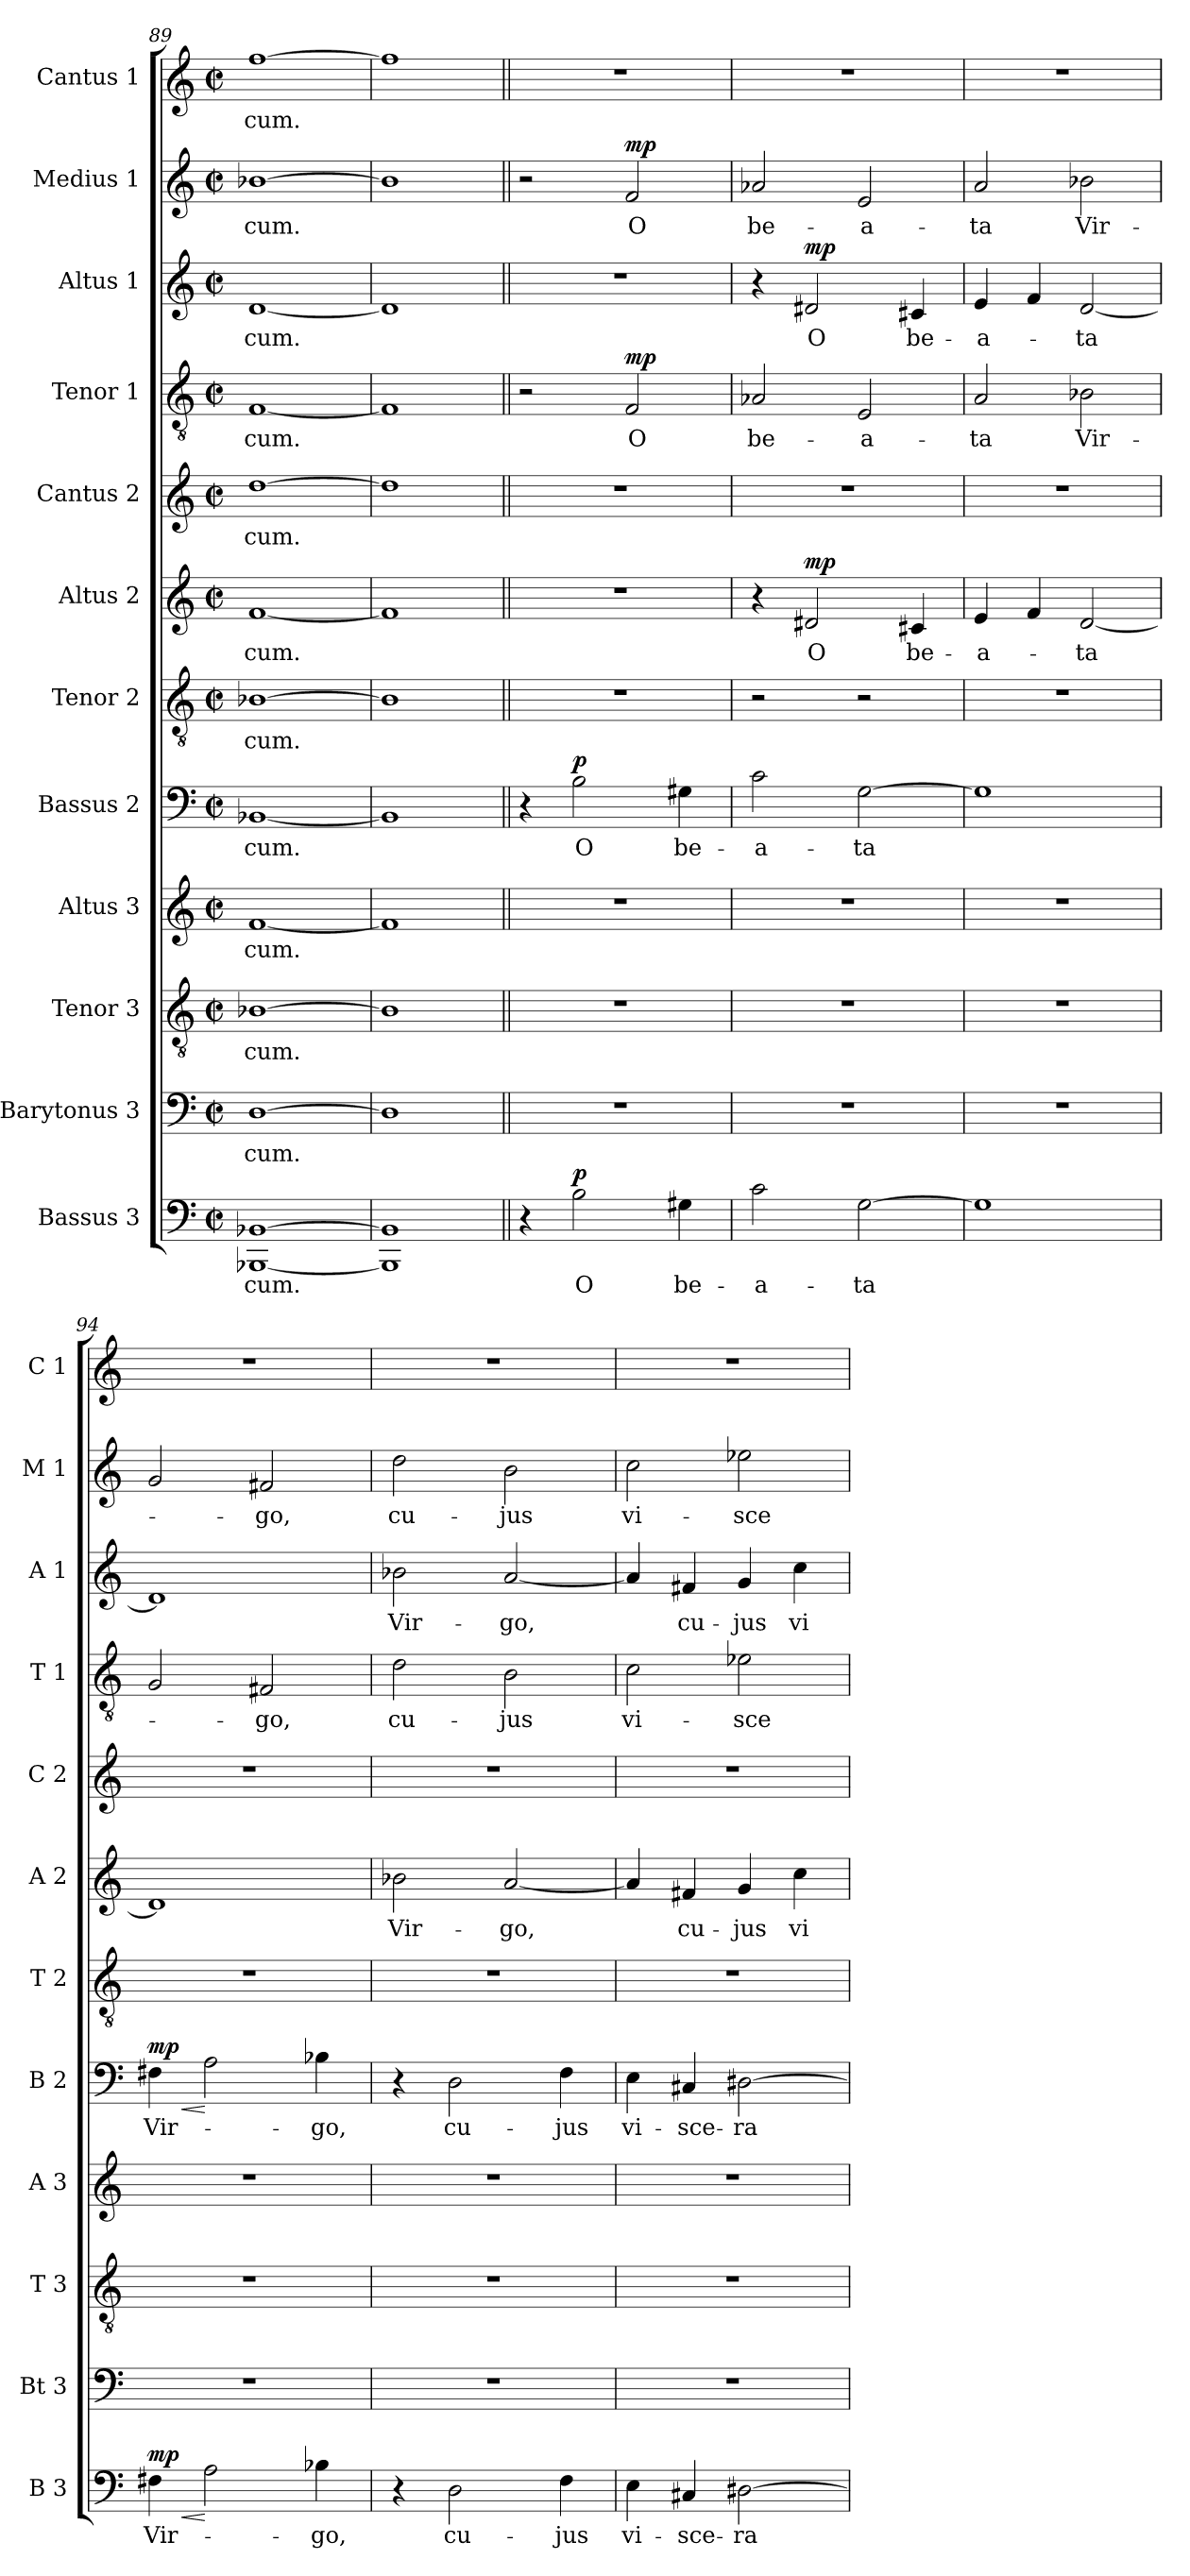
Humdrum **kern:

**kern	**text	**dynam	**kern	**text	**kern	**text	**kern	**text	**kern	**text	**dynam	**kern	**text	**kern	**text	**dynam	**kern	**text	**kern	**text	**dynam	**kern	**text	**dynam	**kern	**text	**dynam	**kern	**text
*part12	*part12	*part12	*part11	*part11	*part10	*part10	*part9	*part9	*part8	*part8	*part8	*part7	*part7	*part6	*part6	*part6	*part5	*part5	*part4	*part4	*part4	*part3	*part3	*part3	*part2	*part2	*part2	*part1	*part1
*staff12	*staff12	*staff12	*staff11	*staff11	*staff10	*staff10	*staff9	*staff9	*staff8	*staff8	*staff8	*staff7	*staff7	*staff6	*staff6	*staff6	*staff5	*staff5	*staff4	*staff4	*staff4	*staff3	*staff3	*staff3	*staff2	*staff2	*staff2	*staff1	*staff1
*I"Bassus 3	*	*	*I"Barytonus 3	*	*I"Tenor 3	*	*I"Altus 3	*	*I"Bassus 2	*	*	*I"Tenor 2	*	*I"Altus 2	*	*	*I"Cantus 2	*	*I"Tenor 1	*	*	*I"Altus 1	*	*	*I"Medius 1	*	*	*I"Cantus 1	*
*I'B 3	*	*	*I'Bt 3	*	*I'T 3	*	*I'A 3	*	*I'B 2	*	*	*I'T 2	*	*I'A 2	*	*	*I'C 2	*	*I'T 1	*	*	*I'A 1	*	*	*I'M 1	*	*	*I'C 1	*
*clefF4	*	*	*clefF4	*	*clefGv2	*	*clefG2	*	*clefF4	*	*	*clefGv2	*	*clefG2	*	*	*clefG2	*	*clefGv2	*	*	*clefG2	*	*	*clefG2	*	*	*clefG2	*
*k[]	*	*	*k[]	*	*k[]	*	*k[]	*	*k[]	*	*	*k[]	*	*k[]	*	*	*k[]	*	*k[]	*	*	*k[]	*	*	*k[]	*	*	*k[]	*
*C:	*	*	*C:	*	*C:	*	*C:	*	*C:	*	*	*C:	*	*C:	*	*	*C:	*	*C:	*	*	*C:	*	*	*C:	*	*	*C:	*
*M2/2	*	*	*M2/2	*	*M2/2	*	*M2/2	*	*M2/2	*	*	*M2/2	*	*M2/2	*	*	*M2/2	*	*M2/2	*	*	*M2/2	*	*	*M2/2	*	*	*M2/2	*
*met(c|)	*	*	*met(c|)	*	*met(c|)	*	*met(c|)	*	*met(c|)	*	*	*met(c|)	*	*met(c|)	*	*	*met(c|)	*	*met(c|)	*	*	*met(c|)	*	*	*met(c|)	*	*	*met(c|)	*
=89	=89	=89	=89	=89	=89	=89	=89	=89	=89	=89	=89	=89	=89	=89	=89	=89	=89	=89	=89	=89	=89	=89	=89	=89	=89	=89	=89	=89	=89
!	!LO:LY:b	!	!	!LO:LY:b	!	!LO:LY:b	!	!LO:LY:b	!	!LO:LY:b	!	!	!LO:LY:b	!	!LO:LY:b	!	!	!LO:LY:b	!	!LO:LY:b	!	!	!LO:LY:b	!	!	!LO:LY:b	!	!	!LO:LY:b
[1BBB-X [1BB-X!	-cum.	.	[1D	-cum.	[1B-X	-cum.	[1f	-cum.	[1BB-X	-cum.	.	[1B-X	-cum.	[1f	-cum.	.	[1dd	-cum.	[1F	-cum.	.	[1d	-cum.	.	[1b-X	-cum.	.	[1ff	-cum.
=90	=90	=90	=90	=90	=90	=90	=90	=90	=90	=90	=90	=90	=90	=90	=90	=90	=90	=90	=90	=90	=90	=90	=90	=90	=90	=90	=90	=90	=90
1BBB-] 1BB-!]	.	.	1D]	.	1B-]	.	1f]	.	1BB-]	.	.	1B-]	.	1f]	.	.	1dd]	.	1F]	.	.	1d]	.	.	1b-]	.	.	1ff]	.
=91||	=91||	=91||	=91||	=91||	=91||	=91||	=91||	=91||	=91||	=91||	=91||	=91||	=91||	=91||	=91||	=91||	=91||	=91||	=91||	=91||	=91||	=91||	=91||	=91||	=91||	=91||	=91||	=91||	=91||
!!LO:REH:place=s1:a:B:fs=9.6:t=G
4r	.	.	1r	.	1r	.	1r	.	4r	.	.	1r	.	1r	.	.	1r	.	2r	.	.	1r	.	.	2r	.	.	1r	.
!	!LO:LY:b	!LO:DY:a	!	!	!	!	!	!	!	!LO:LY:b	!LO:DY:a	!	!	!	!	!	!	!	!	!	!	!	!	!	!	!	!	!	!
2B\	O	p	.	.	.	.	.	.	2B\	O	p	.	.	.	.	.	.	.	.	.	.	.	.	.	.	.	.	.	.
!	!	!	!	!	!	!	!	!	!	!	!	!	!	!	!	!	!	!	!	!LO:LY:b	!LO:DY:a	!	!	!	!	!LO:LY:b	!LO:DY:a	!	!
.	.	.	.	.	.	.	.	.	.	.	.	.	.	.	.	.	.	.	2F/	O	mp	.	.	.	2f/	O	mp	.	.
!	!LO:LY:b	!	!	!	!	!	!	!	!	!LO:LY:b	!	!	!	!	!	!	!	!	!	!	!	!	!	!	!	!	!	!	!
4G#X\	be-	.	.	.	.	.	.	.	4G#X\	be-	.	.	.	.	.	.	.	.	.	.	.	.	.	.	.	.	.	.	.
=92	=92	=92	=92	=92	=92	=92	=92	=92	=92	=92	=92	=92	=92	=92	=92	=92	=92	=92	=92	=92	=92	=92	=92	=92	=92	=92	=92	=92	=92
!	!LO:LY:b	!	!	!	!	!	!	!	!	!LO:LY:b	!	!	!	!	!	!	!	!	!	!LO:LY:b	!	!	!	!	!	!LO:LY:b	!	!	!
2c\	-a-	.	1r	.	1r	.	1r	.	2c\	-a-	.	2r	.	4r	.	.	1r	.	2A-X/	be-	.	4r	.	.	2a-X/	be-	.	1r	.
!	!	!	!	!	!	!	!	!	!	!	!	!	!	!	!LO:LY:b	!LO:DY:a	!	!	!	!	!	!	!LO:LY:b	!LO:DY:a	!	!	!	!	!
.	.	.	.	.	.	.	.	.	.	.	.	.	.	2d#X/	O	mp	.	.	.	.	.	2d#X/	O	mp	.	.	.	.	.
!	!LO:LY:b	!	!	!	!	!	!	!	!	!LO:LY:b	!	!	!	!	!	!	!	!	!	!LO:LY:b	!	!	!	!	!	!LO:LY:b	!	!	!
[2G\	-ta	.	.	.	.	.	.	.	[2G\	-ta	.	2r	.	.	.	.	.	.	2E/	-a-	.	.	.	.	2e/	-a-	.	.	.
!	!	!	!	!	!	!	!	!	!	!	!	!	!	!	!LO:LY:b	!	!	!	!	!	!	!	!LO:LY:b	!	!	!	!	!	!
.	.	.	.	.	.	.	.	.	.	.	.	.	.	4c#X/	be-	.	.	.	.	.	.	4c#X/	be-	.	.	.	.	.	.
=93	=93	=93	=93	=93	=93	=93	=93	=93	=93	=93	=93	=93	=93	=93	=93	=93	=93	=93	=93	=93	=93	=93	=93	=93	=93	=93	=93	=93	=93
!	!	!	!	!	!	!	!	!	!	!	!	!	!	!	!LO:LY:b	!	!	!	!	!LO:LY:b	!	!	!LO:LY:b	!	!	!LO:LY:b	!	!	!
1G]	.	.	1r	.	1r	.	1r	.	1G]	.	.	1r	.	4e/	-a-	.	1r	.	2A/	-ta	.	4e/	-a-	.	2a/	-ta	.	1r	.
.	.	.	.	.	.	.	.	.	.	.	.	.	.	4f/	.	.	.	.	.	.	.	4f/	.	.	.	.	.	.	.
!	!	!	!	!	!	!	!	!	!	!	!	!	!	!	!LO:LY:b	!	!	!	!	!LO:LY:b	!	!	!LO:LY:b	!	!	!LO:LY:b	!	!	!
.	.	.	.	.	.	.	.	.	.	.	.	.	.	[2d/	-ta	.	.	.	2B-X\	Vir-	.	[2d/	-ta	.	2b-X\	Vir-	.	.	.
=94	=94	=94	=94	=94	=94	=94	=94	=94	=94	=94	=94	=94	=94	=94	=94	=94	=94	=94	=94	=94	=94	=94	=94	=94	=94	=94	=94	=94	=94
!	!LO:LY:b	!LO:HP:b	!	!	!	!	!	!	!	!LO:LY:b	!LO:HP:b	!	!	!	!	!	!	!	!	!	!	!	!	!	!	!	!	!	!
!	!	!LO:DY:n=1:a	!	!	!	!	!	!	!	!	!LO:DY:n=1:a	!	!	!	!	!	!	!	!	!	!	!	!	!	!	!	!	!	!
4F#X\	Vir-	< mp	1r	.	1r	.	1r	.	4F#X\	Vir-	< mp	1r	.	1d]	.	.	1r	.	2G/	.	.	1d]	.	.	2g/	.	.	1r	.
2A\	.	[	.	.	.	.	.	.	2A\	.	[	.	.	.	.	.	.	.	.	.	.	.	.	.	.	.	.	.	.
!	!	!	!	!	!	!	!	!	!	!	!	!	!	!	!	!	!	!	!	!LO:LY:b	!	!	!	!	!	!LO:LY:b	!	!	!
.	.	.	.	.	.	.	.	.	.	.	.	.	.	.	.	.	.	.	2F#X/	-go,	.	.	.	.	2f#X/	-go,	.	.	.
!	!LO:LY:b	!	!	!	!	!	!	!	!	!LO:LY:b	!	!	!	!	!	!	!	!	!	!	!	!	!	!	!	!	!	!	!
4B-X\	-go,	.	.	.	.	.	.	.	4B-X\	-go,	.	.	.	.	.	.	.	.	.	.	.	.	.	.	.	.	.	.	.
!!LO:PB:g=z
=95	=95	=95	=95	=95	=95	=95	=95	=95	=95	=95	=95	=95	=95	=95	=95	=95	=95	=95	=95	=95	=95	=95	=95	=95	=95	=95	=95	=95	=95
!	!	!	!	!	!	!	!	!	!	!	!	!	!	!	!LO:LY:b	!	!	!	!	!LO:LY:b	!	!	!LO:LY:b	!	!	!LO:LY:b	!	!	!
4r	.	.	1r	.	1r	.	1r	.	4r	.	.	1r	.	2b-X\	Vir-	.	1r	.	2d\	cu-	.	2b-X\	Vir-	.	2dd\	cu-	.	1r	.
!	!LO:LY:b	!	!	!	!	!	!	!	!	!LO:LY:b	!	!	!	!	!	!	!	!	!	!	!	!	!	!	!	!	!	!	!
2D\	cu-	.	.	.	.	.	.	.	2D\	cu-	.	.	.	.	.	.	.	.	.	.	.	.	.	.	.	.	.	.	.
!	!	!	!	!	!	!	!	!	!	!	!	!	!	!	!LO:LY:b	!	!	!	!	!LO:LY:b	!	!	!LO:LY:b	!	!	!LO:LY:b	!	!	!
.	.	.	.	.	.	.	.	.	.	.	.	.	.	[2a/	-go,	.	.	.	2B\	-jus	.	[2a/	-go,	.	2b\	-jus	.	.	.
!	!LO:LY:b	!	!	!	!	!	!	!	!	!LO:LY:b	!	!	!	!	!	!	!	!	!	!	!	!	!	!	!	!	!	!	!
4F\	-jus	.	.	.	.	.	.	.	4F\	-jus	.	.	.	.	.	.	.	.	.	.	.	.	.	.	.	.	.	.	.
=96	=96	=96	=96	=96	=96	=96	=96	=96	=96	=96	=96	=96	=96	=96	=96	=96	=96	=96	=96	=96	=96	=96	=96	=96	=96	=96	=96	=96	=96
!	!LO:LY:b	!	!	!	!	!	!	!	!	!LO:LY:b	!	!	!	!	!	!	!	!	!	!LO:LY:b	!	!	!	!	!	!LO:LY:b	!	!	!
4E\	vi-	.	1r	.	1r	.	1r	.	4E\	vi-	.	1r	.	4a/]	.	.	1r	.	2c\	vi-	.	4a/]	.	.	2cc\	vi-	.	1r	.
!	!LO:LY:b	!	!	!	!	!	!	!	!	!LO:LY:b	!	!	!	!	!LO:LY:b	!	!	!	!	!	!	!	!LO:LY:b	!	!	!	!	!	!
4C#X/	-sce-	.	.	.	.	.	.	.	4C#X/	-sce-	.	.	.	4f#X/	cu-	.	.	.	.	.	.	4f#X/	cu-	.	.	.	.	.	.
!	!LO:LY:b	!	!	!	!	!	!	!	!	!LO:LY:b	!	!	!	!	!LO:LY:b	!	!	!	!	!LO:LY:b	!	!	!LO:LY:b	!	!	!LO:LY:b	!	!	!
[2D#X\	-ra	.	.	.	.	.	.	.	[2D#X\	-ra	.	.	.	4g/	-jus	.	.	.	2e-X\	-sce-	.	4g/	-jus	.	2ee-X\	-sce-	.	.	.
!	!	!	!	!	!	!	!	!	!	!	!	!	!	!	!LO:LY:b	!	!	!	!	!	!	!	!LO:LY:b	!	!	!	!	!	!
.	.	.	.	.	.	.	.	.	.	.	.	.	.	4cc\	vi-	.	.	.	.	.	.	4cc\	vi-	.	.	.	.	.	.
=	=	=	=	=	=	=	=	=	=	=	=	=	=	=	=	=	=	=	=	=	=	=	=	=	=	=	=	=	=
*-	*-	*-	*-	*-	*-	*-	*-	*-	*-	*-	*-	*-	*-	*-	*-	*-	*-	*-	*-	*-	*-	*-	*-	*-	*-	*-	*-	*-	*-
